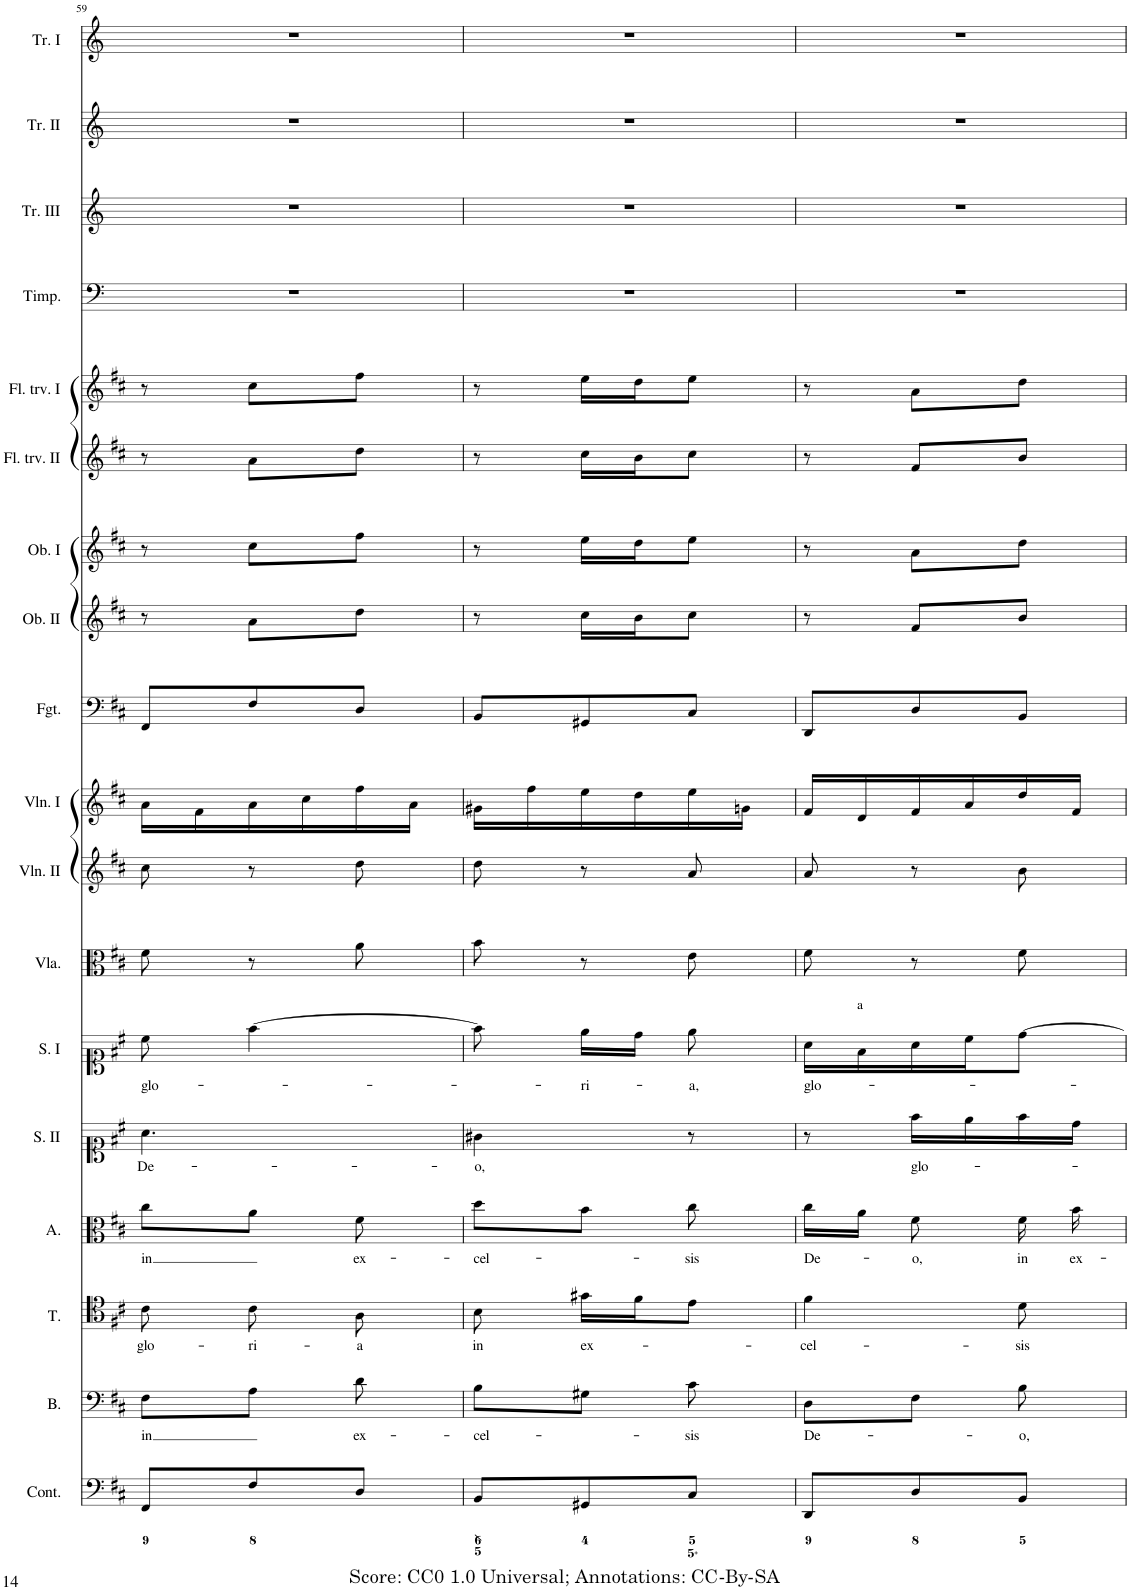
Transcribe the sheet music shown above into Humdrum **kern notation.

**kern	**kern	**kern	**text	**kern	**text	**kern	**text	**kern	**text	**kern	**text	**kern	**kern	**kern	**kern	**kern	**kern	**kern	**kern	**kern	**kern	**kern	**kern
*part19	*part18	*part17	*part17	*part16	*part16	*part15	*part15	*part14	*part14	*part13	*part13	*part12	*part11	*part10	*part9	*part8	*part7	*part6	*part5	*part4	*part3	*part2	*part1
*staff19	*staff18	*staff17	*staff17	*staff16	*staff16	*staff15	*staff15	*staff14	*staff14	*staff13	*staff13	*staff12	*staff11	*staff10	*staff9	*staff8	*staff7	*staff6	*staff5	*staff4	*staff3	*staff2	*staff1
*I"Continuo	*I"Continuo	*I"Basso	*	*I"Tenore	*	*I"Alto	*	*I"Soprano II	*	*I"Soprano I	*	*I"Viola	*I"Violino II	*I"Violino I	*I"Fagotti	*I"Oboe II	*I"Oboe I	*I"Flauto traverso II	*I"Flauto traverso I	*I"Timpani	*I"Tromba III	*I"Tromba II	*I"Tromba I
*I'Cont.	*I'Cont.	*I'B.	*	*I'T.	*	*I'A.	*	*I'S. II	*	*I'S. I	*	*I'Vla.	*I'Vln. II	*I'Vln. I	*I'Fgt.	*I'Ob. II	*I'Ob. I	*I'Fl. trv. II	*I'Fl. trv. I	*I'Timp.	*I'Tr. III	*I'Tr. II	*I'Tr. I
!!LO:PB:g=z
*clefF4	*clefF4	*clefF4	*	*clefC4	*	*clefC3	*	*clefC1	*	*clefC1	*	*clefC3	*clefG2	*clefG2	*clefF4	*clefG2	*clefG2	*clefG2	*clefG2	*clefF4	*clefG2	*clefG2	*clefG2
*	*	*	*	*	*	*	*	*	*	*	*	*	*	*	*	*	*	*	*	*Trd-1c-2	*Trd-1c-2	*Trd-1c-2	*Trd-1c-2
*k[f#c#]	*k[f#c#]	*k[f#c#]	*	*k[f#c#]	*	*k[f#c#]	*	*k[f#c#]	*	*k[f#c#]	*	*k[f#c#]	*k[f#c#]	*k[f#c#]	*k[f#c#]	*k[f#c#]	*k[f#c#]	*k[f#c#]	*k[f#c#]	*k[]	*k[]	*k[]	*k[]
*M3/8	*M3/8	*M3/8	*	*M3/8	*	*M3/8	*	*M3/8	*	*M3/8	*	*M3/8	*M3/8	*M3/8	*M3/8	*M3/8	*M3/8	*M3/8	*M3/8	*M3/8	*M3/8	*M3/8	*M3/8
=59	=59	=59	=59	=59	=59	=59	=59	=59	=59	=59	=59	=59	=59	=59	=59	=59	=59	=59	=59	=59	=59	=59	=59
!	!	!	!LO:LY:b	!	!LO:LY:b	!	!LO:LY:b	!	!LO:LY:b	!	!LO:LY:b	!	!	!	!	!	!	!	!	!	!	!	!
8FF#/L	8FF#/L	8F#\L	in	8c#\	glo-	8cc#\L	in	4.a\	De-	8cc#\	glo-	8f#\	8cc#\	16a\LL	8FF#/L	8r	8r	8r	8r	4.r	4.r	4.r	4.r
.	.	.	.	.	.	.	.	.	.	.	.	.	.	16f#\	.	.	.	.	.	.	.	.	.
!	!	!	!	!	!LO:LY:b	!	!	!	!	!	!	!	!	!	!	!	!	!	!	!	!	!	!
8F#/	8F#/	8A\J	.	8c#\	-ri-	8a\J	.	.	.	[4ff#\	.	8r	8r	16a\	8F#/	8a\L	8cc#\L	8a\L	8cc#\L	.	.	.	.
.	.	.	.	.	.	.	.	.	.	.	.	.	.	16cc#\	.	.	.	.	.	.	.	.	.
!	!	!	!LO:LY:b	!	!LO:LY:b	!	!LO:LY:b	!	!	!	!	!	!	!	!	!	!	!	!	!	!	!	!
8D/J	8D/J	8d\	ex-	8A\	-a	8f#\	ex-	.	.	.	.	8a\	8dd\	16ff#\	8D/J	8dd\J	8ff#\J	8dd\J	8ff#\J	.	.	.	.
.	.	.	.	.	.	.	.	.	.	.	.	.	.	16a\JJ	.	.	.	.	.	.	.	.	.
=60	=60	=60	=60	=60	=60	=60	=60	=60	=60	=60	=60	=60	=60	=60	=60	=60	=60	=60	=60	=60	=60	=60	=60
!	!	!	!LO:LY:b	!	!LO:LY:b	!	!LO:LY:b	!	!LO:LY:b	!	!	!	!	!	!	!	!	!	!	!	!	!	!
8BB/L	8BB/L	8B\L	-cel-	8B\	in	8dd\L	-cel-	4g#X\	-o,	8ff#\]	.	8b\	8dd\	16g#X\LL	8BB/L	8r	8r	8r	8r	4.r	4.r	4.r	4.r
.	.	.	.	.	.	.	.	.	.	.	.	.	.	16ff#\	.	.	.	.	.	.	.	.	.
!	!	!	!	!	!LO:LY:b	!	!	!	!	!	!LO:LY:b	!	!	!	!	!	!	!	!	!	!	!	!
8GG#X/	8GG#X/	8G#X\J	.	16g#X\LL	ex-	8b\J	.	.	.	16ee\LL	-ri-	8r	8r	16ee\	8GG#X/	16cc#\LL	16ee\LL	16cc#\LL	16ee\LL	.	.	.	.
.	.	.	.	16f#\J	.	.	.	.	.	16dd\JJ	.	.	.	16dd\	.	16b\J	16dd\J	16b\J	16dd\J	.	.	.	.
!	!LO:TX:b:t=5	!	!	!	!	!	!	!	!	!	!	!	!	!	!	!	!	!	!	!	!	!	!
!	!	!	!LO:LY:b	!	!	!	!LO:LY:b	!	!	!	!LO:LY:b	!	!	!	!	!	!	!	!	!	!	!	!
8C#/J	8C#/J	8c#\	-sis	8e\J	.	8cc#\	-sis	8r	.	8ee\	-a,	8e\	8a/	16ee\	8C#/J	8cc#\J	8ee\J	8cc#\J	8ee\J	.	.	.	.
.	.	.	.	.	.	.	.	.	.	.	.	.	.	16gn\JJ	.	.	.	.	.	.	.	.	.
=61	=61	=61	=61	=61	=61	=61	=61	=61	=61	=61	=61	=61	=61	=61	=61	=61	=61	=61	=61	=61	=61	=61	=61
!	!	!	!LO:LY:b	!	!LO:LY:b	!	!LO:LY:b	!	!	!	!LO:LY:b	!	!	!	!	!	!	!	!	!	!	!	!
8DD/L	8DD/L	8D\L	De-	4f#\	-cel-	16cc#\LL	De-	8r	.	16a\LL	glo-	8f#\	8a/	16f#/LL	8DD/L	8r	8r	8r	8r	4.r	4.r	4.r	4.r
!	!	!	!	!	!	!	!	!	!	!LO:TX:a:t=a	!	!	!	!	!	!	!	!	!	!	!	!	!
.	.	.	.	.	.	16a\JJ	.	.	.	16f#\	.	.	.	16d/	.	.	.	.	.	.	.	.	.
!	!	!	!	!	!	!	!LO:LY:b	!	!LO:LY:b	!	!	!	!	!	!	!	!	!	!	!	!	!	!
8D/	8D/	8F#\J	.	.	.	8f#\	-o,	16ff#\LL	glo-	16a\	.	8r	8r	16f#/	8D/	8f#/L	8a\L	8f#/L	8a\L	.	.	.	.
.	.	.	.	.	.	.	.	16ee\	.	16cc#\J	.	.	.	16a/	.	.	.	.	.	.	.	.	.
!	!	!	!LO:LY:b	!	!LO:LY:b	!	!LO:LY:b	!	!	!	!	!	!	!	!	!	!	!	!	!	!	!	!
8BB/J	8BB/J	8B\	-o,	8d\	-sis	16f#\	in	16ff#\	.	[8dd\J	.	8f#\	8b\	16dd/	8BB/J	8b/J	8dd\J	8b/J	8dd\J	.	.	.	.
!	!	!	!	!	!	!	!LO:LY:b	!	!	!	!	!	!	!	!	!	!	!	!	!	!	!	!
.	.	.	.	.	.	16b\	ex-	16dd\JJ	.	.	.	.	.	16f#/JJ	.	.	.	.	.	.	.	.	.
=	=	=	=	=	=	=	=	=	=	=	=	=	=	=	=	=	=	=	=	=	=	=	=
*-	*-	*-	*-	*-	*-	*-	*-	*-	*-	*-	*-	*-	*-	*-	*-	*-	*-	*-	*-	*-	*-	*-	*-
